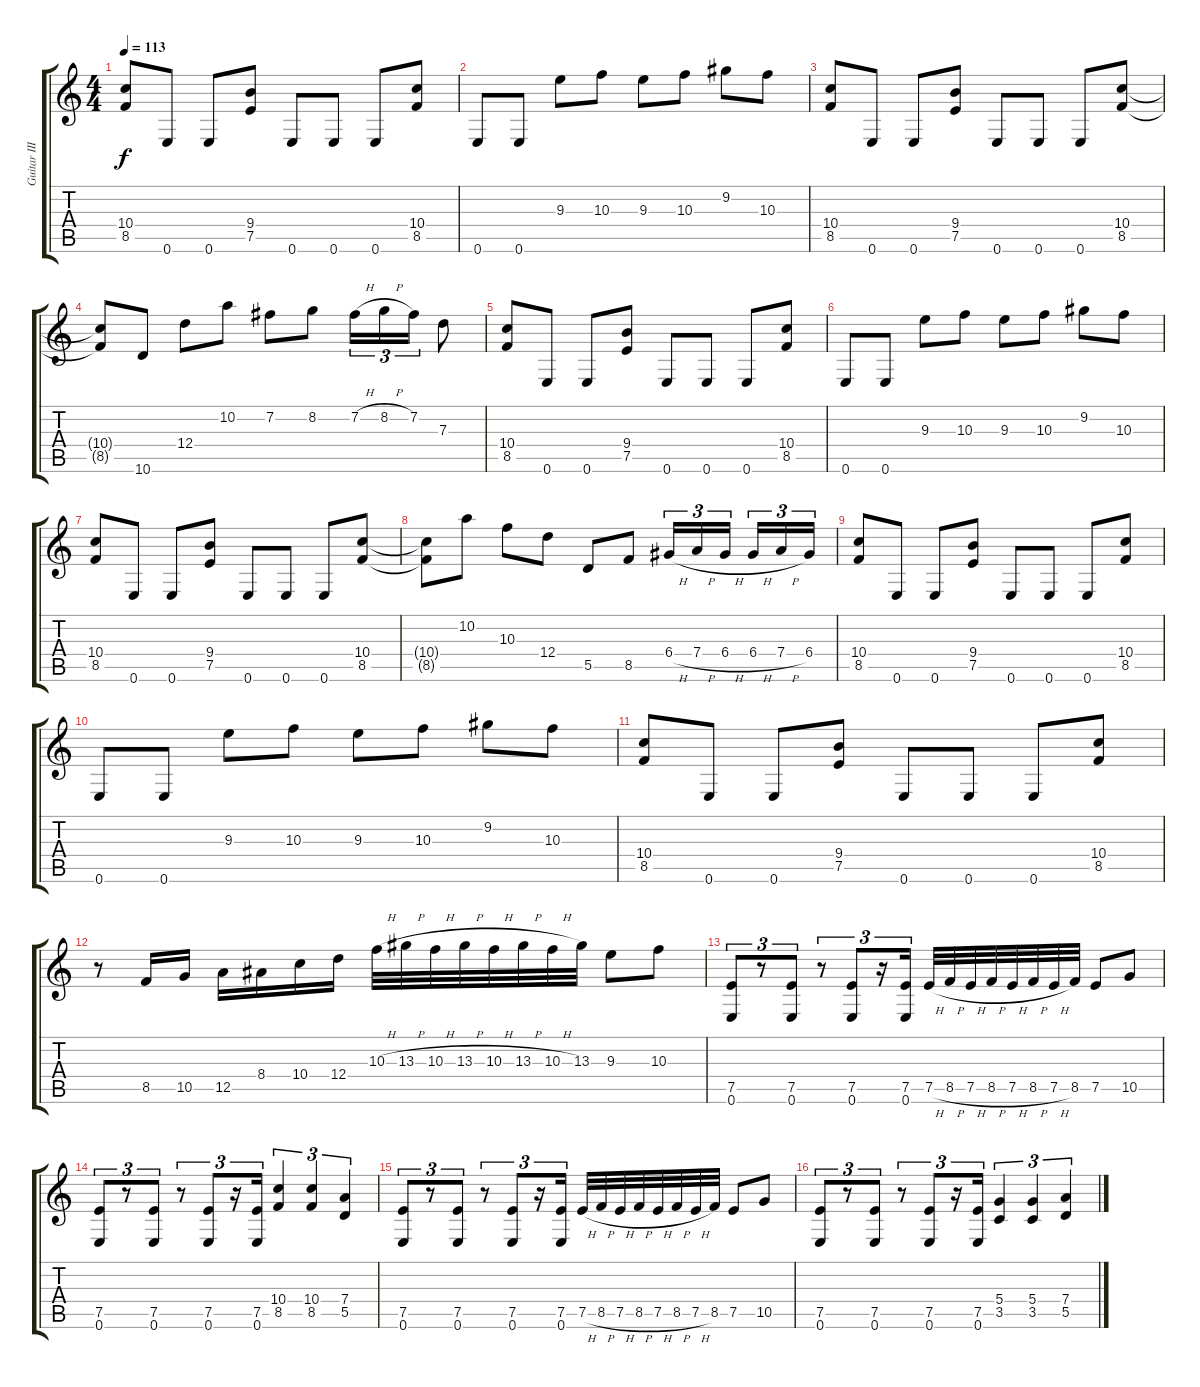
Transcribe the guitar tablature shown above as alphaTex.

\track ("Guitar III (Lead)" "Guitar III") {instrument distortionguitar}
\staff {score tabs}
\tuning (E4 B3 G3 D3 A2 E2) {hide}
\ts (4 4)
\tempo 113
\clef g2
\ks c
(10.4 8.5).8{dy f} 0.6.8 0.6.8 (9.4 7.5).8 0.6.8 0.6.8 0.6.8 (10.4 8.5).8 |
0.6.8 0.6.8 9.3.8 10.3.8 9.3.8 10.3.8 9.2.8 10.3.8 |
(10.4 8.5).8 0.6.8 0.6.8 (9.4 7.5).8 0.6.8 0.6.8 0.6.8 (10.4 8.5).8 |
(10.4{t} 8.5{t}).8 10.6.8 12.4.8 10.2.8 7.2.8 8.2.8 7.2{h}.16{tu (3 2)} 8.2{h}.16{tu (3 2)} 7.2.16{tu (3 2)} 7.3.8 |
(10.4 8.5).8 0.6.8 0.6.8 (9.4 7.5).8 0.6.8 0.6.8 0.6.8 (10.4 8.5).8 |
0.6.8 0.6.8 9.3.8 10.3.8 9.3.8 10.3.8 9.2.8 10.3.8 |
(10.4 8.5).8 0.6.8 0.6.8 (9.4 7.5).8 0.6.8 0.6.8 0.6.8 (10.4 8.5).8 |
(10.4{t} 8.5{t}).8 10.2.8 10.3.8 12.4.8 5.5.8 8.5.8 6.4{h}.16{tu (3 2)} 7.4{h}.16{tu (3 2)} 6.4{h}.16{tu (3 2)} 6.4{h}.16{tu (3 2)} 7.4{h}.16{tu (3 2)} 6.4.16{tu (3 2)} |
(10.4 8.5).8 0.6.8 0.6.8 (9.4 7.5).8 0.6.8 0.6.8 0.6.8 (10.4 8.5).8 |
0.6.8 0.6.8 9.3.8 10.3.8 9.3.8 10.3.8 9.2.8 10.3.8 |
(10.4 8.5).8 0.6.8 0.6.8 (9.4 7.5).8 0.6.8 0.6.8 0.6.8 (10.4 8.5).8 |
r.8 8.5.16 10.5.16 12.5.16 8.4.16 10.4.16 12.4.16 10.3{h}.32 13.3{h}.32 10.3{h}.32 13.3{h}.32 10.3{h}.32 13.3{h}.32 10.3{h}.32 13.3.32 9.3.8 10.3.8 |
(7.5 0.6).8{tu (3 2)} r.8{tu (3 2)} (7.5 0.6).8{tu (3 2)} r.8{tu (3 2)} (7.5 0.6).8{tu (3 2)} r.16{tu (3 2)} (7.5 0.6).16{tu (3 2)} 7.5{h}.32 8.5{h}.32 7.5{h}.32 8.5{h}.32 7.5{h}.32 8.5{h}.32 7.5{h}.32 8.5.32 7.5.8 10.5.8 |
(7.5 0.6).8{tu (3 2)} r.8{tu (3 2)} (7.5 0.6).8{tu (3 2)} r.8{tu (3 2)} (7.5 0.6).8{tu (3 2)} r.16{tu (3 2)} (7.5 0.6).16{tu (3 2)} (10.4 8.5).4{tu (3 2)} (10.4 8.5).4{tu (3 2)} (7.4 5.5).4{tu (3 2)} |
(7.5 0.6).8{tu (3 2)} r.8{tu (3 2)} (7.5 0.6).8{tu (3 2)} r.8{tu (3 2)} (7.5 0.6).8{tu (3 2)} r.16{tu (3 2)} (7.5 0.6).16{tu (3 2)} 7.5{h}.32 8.5{h}.32 7.5{h}.32 8.5{h}.32 7.5{h}.32 8.5{h}.32 7.5{h}.32 8.5.32 7.5.8 10.5.8 |
(7.5 0.6).8{tu (3 2)} r.8{tu (3 2)} (7.5 0.6).8{tu (3 2)} r.8{tu (3 2)} (7.5 0.6).8{tu (3 2)} r.16{tu (3 2)} (7.5 0.6).16{tu (3 2)} (5.4 3.5).4{tu (3 2)} (5.4 3.5).4{tu (3 2)} (7.4 5.5).4{tu (3 2)}
